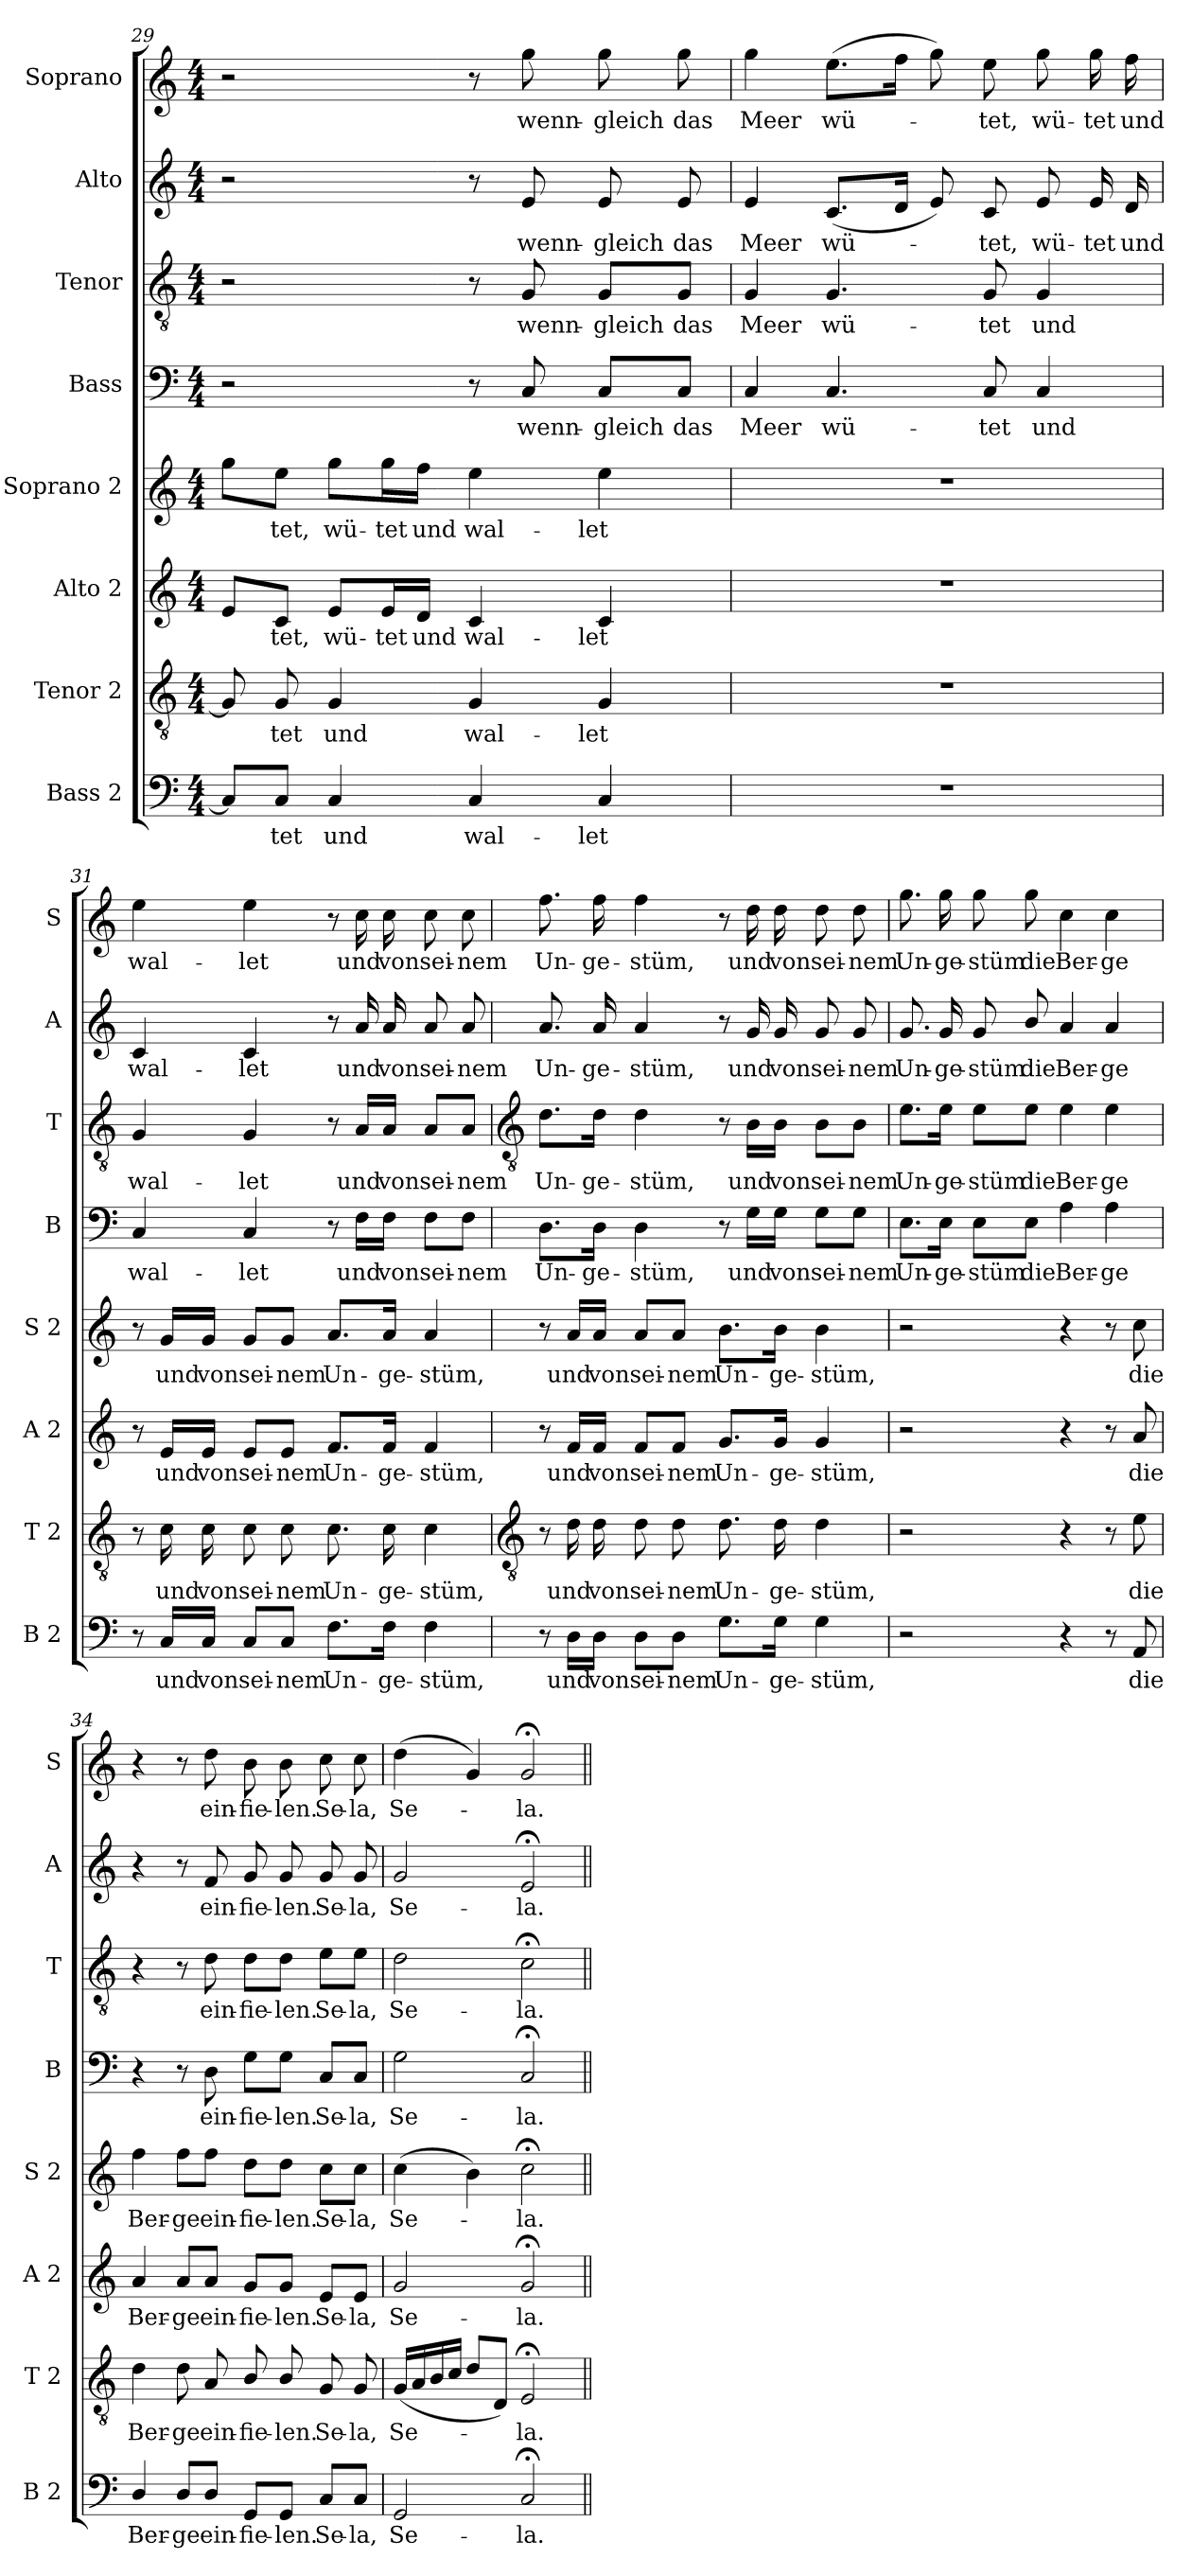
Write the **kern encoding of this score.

**kern	**text	**kern	**text	**kern	**text	**kern	**text	**kern	**text	**kern	**text	**kern	**text	**kern	**text
*part8	*part8	*part7	*part7	*part6	*part6	*part5	*part5	*part4	*part4	*part3	*part3	*part2	*part2	*part1	*part1
*staff8	*staff8	*staff7	*staff7	*staff6	*staff6	*staff5	*staff5	*staff4	*staff4	*staff3	*staff3	*staff2	*staff2	*staff1	*staff1
*I"Bass 2	*	*I"Tenor 2	*	*I"Alto 2	*	*I"Soprano 2	*	*I"Bass	*	*I"Tenor	*	*I"Alto	*	*I"Soprano	*
*I'B 2	*	*I'T 2	*	*I'A 2	*	*I'S 2	*	*I'B	*	*I'T	*	*I'A	*	*I'S	*
!!LO:LB:g=z
*clefF4	*	*clefGv2	*	*clefG2	*	*clefG2	*	*clefF4	*	*clefGv2	*	*clefG2	*	*clefG2	*
*k[]	*	*k[]	*	*k[]	*	*k[]	*	*k[]	*	*k[]	*	*k[]	*	*k[]	*
*C:	*	*C:	*	*C:	*	*C:	*	*C:	*	*C:	*	*C:	*	*C:	*
*M4/4	*	*M4/4	*	*M4/4	*	*M4/4	*	*M4/4	*	*M4/4	*	*M4/4	*	*M4/4	*
=29	=29	=29	=29	=29	=29	=29	=29	=29	=29	=29	=29	=29	=29	=29	=29
8C/L]	.	8G]	.	8e/L	.	8gg\L	.	2r	.	2r	.	2r	.	2r	.
!	!LO:LY:b	!	!LO:LY:b	!	!LO:LY:b	!	!LO:LY:b	!	!	!	!	!	!	!	!
8C/J	tet	8G	tet	8c/J	tet,	8ee\J	tet,	.	.	.	.	.	.	.	.
!	!LO:LY:b	!	!LO:LY:b	!	!LO:LY:b	!	!LO:LY:b	!	!	!	!	!	!	!	!
4C	und	4G	und	8e/L	wü-	8gg\L	wü-	.	.	.	.	.	.	.	.
!	!	!	!	!	!LO:LY:b	!	!LO:LY:b	!	!	!	!	!	!	!	!
.	.	.	.	16e/L	-tet	16gg\L	-tet	.	.	.	.	.	.	.	.
!	!	!	!	!	!LO:LY:b	!	!LO:LY:b	!	!	!	!	!	!	!	!
.	.	.	.	16d/JJ	und	16ff\JJ	und	.	.	.	.	.	.	.	.
!	!LO:LY:b	!	!LO:LY:b	!	!LO:LY:b	!	!LO:LY:b	!	!	!	!	!	!	!	!
4C	wal-	4G	wal-	4c	wal-	4ee	wal-	8r	.	8r	.	8r	.	8r	.
!	!	!	!	!	!	!	!	!	!LO:LY:b	!	!LO:LY:b	!	!LO:LY:b	!	!LO:LY:b
.	.	.	.	.	.	.	.	8C	wenn-	8G	wenn-	8e	wenn-	8gg	wenn-
!	!LO:LY:b	!	!LO:LY:b	!	!LO:LY:b	!	!LO:LY:b	!	!LO:LY:b	!	!LO:LY:b	!	!LO:LY:b	!	!LO:LY:b
4C	-let	4G	-let	4c	-let	4ee	-let	8C/L	-gleich	8G/L	-gleich	8e	-gleich	8gg	-gleich
!	!	!	!	!	!	!	!	!	!LO:LY:b	!	!LO:LY:b	!	!LO:LY:b	!	!LO:LY:b
.	.	.	.	.	.	.	.	8C/J	das	8G/J	das	8e	das	8gg	das
=30	=30	=30	=30	=30	=30	=30	=30	=30	=30	=30	=30	=30	=30	=30	=30
!	!	!	!	!	!	!	!	!	!LO:LY:b	!	!LO:LY:b	!	!LO:LY:b	!	!LO:LY:b
1r	.	1r	.	1r	.	1r	.	4C	Meer	4G	Meer	4e	Meer	4gg	Meer
!	!	!	!	!	!	!	!	!	!LO:LY:b	!	!LO:LY:b	!	!LO:LY:b	!	!LO:LY:b
.	.	.	.	.	.	.	.	4.C	wü-	4.G	wü-	(<8.cL	wü-	(>8.eeL	wü-
.	.	.	.	.	.	.	.	.	.	.	.	16dJ	.	16ffJ	.
.	.	.	.	.	.	.	.	.	.	.	.	8e)	.	8gg)	.
!	!	!	!	!	!	!	!	!	!LO:LY:b	!	!LO:LY:b	!	!LO:LY:b	!	!LO:LY:b
.	.	.	.	.	.	.	.	8C	-tet	8G	-tet	8c	tet,	8ee	tet,
!	!	!	!	!	!	!	!	!	!LO:LY:b	!	!LO:LY:b	!	!LO:LY:b	!	!LO:LY:b
.	.	.	.	.	.	.	.	4C	und	4G	und	8e	wü-	8gg	wü-
!	!	!	!	!	!	!	!	!	!	!	!	!	!LO:LY:b	!	!LO:LY:b
.	.	.	.	.	.	.	.	.	.	.	.	16e	-tet	16gg	-tet
!	!	!	!	!	!	!	!	!	!	!	!	!	!LO:LY:b	!	!LO:LY:b
.	.	.	.	.	.	.	.	.	.	.	.	16d	und	16ff	und
=31	=31	=31	=31	=31	=31	=31	=31	=31	=31	=31	=31	=31	=31	=31	=31
!	!	!	!	!	!	!	!	!	!LO:LY:b	!	!LO:LY:b	!	!LO:LY:b	!	!LO:LY:b
8r	.	8r	.	8r	.	8r	.	4C	wal-	4G	wal-	4c	wal-	4ee	wal-
!	!LO:LY:b	!	!LO:LY:b	!	!LO:LY:b	!	!LO:LY:b	!	!	!	!	!	!	!	!
16C/LL	und	16c	und	16e/LL	und	16g/LL	und	.	.	.	.	.	.	.	.
!	!LO:LY:b	!	!LO:LY:b	!	!LO:LY:b	!	!LO:LY:b	!	!	!	!	!	!	!	!
16C/JJ	von	16c	von	16e/JJ	von	16g/JJ	von	.	.	.	.	.	.	.	.
!	!LO:LY:b	!	!LO:LY:b	!	!LO:LY:b	!	!LO:LY:b	!	!LO:LY:b	!	!LO:LY:b	!	!LO:LY:b	!	!LO:LY:b
8C/L	sei-	8c	sei-	8e/L	sei-	8g/L	sei-	4C	-let	4G	-let	4c	-let	4ee	-let
!	!LO:LY:b	!	!LO:LY:b	!	!LO:LY:b	!	!LO:LY:b	!	!	!	!	!	!	!	!
8C/J	-nem	8c	-nem	8e/J	-nem	8g/J	-nem	.	.	.	.	.	.	.	.
!	!LO:LY:b	!	!LO:LY:b	!	!LO:LY:b	!	!LO:LY:b	!	!	!	!	!	!	!	!
8.F\L	Un-	8.c	Un-	8.f/L	Un-	8.a/L	Un-	8r	.	8r	.	8r	.	8r	.
!	!	!	!	!	!	!	!	!	!LO:LY:b	!	!LO:LY:b	!	!LO:LY:b	!	!LO:LY:b
.	.	.	.	.	.	.	.	16F\LL	und	16A/LL	und	16a	und	16cc	und
!	!LO:LY:b	!	!LO:LY:b	!	!LO:LY:b	!	!LO:LY:b	!	!LO:LY:b	!	!LO:LY:b	!	!LO:LY:b	!	!LO:LY:b
16F\Jk	-ge-	16c	-ge-	16f/Jk	-ge-	16a/Jk	-ge-	16F\JJ	von	16A/JJ	von	16a	von	16cc	von
!	!LO:LY:b	!	!LO:LY:b	!	!LO:LY:b	!	!LO:LY:b	!	!LO:LY:b	!	!LO:LY:b	!	!LO:LY:b	!	!LO:LY:b
4F	-stüm,	4c	-stüm,	4f	-stüm,	4a	-stüm,	8F\L	sei-	8A/L	sei-	8a	sei-	8cc	sei-
!	!	!	!	!	!	!	!	!	!LO:LY:b	!	!LO:LY:b	!	!LO:LY:b	!	!LO:LY:b
.	.	.	.	.	.	.	.	8F\J	-nem	8A/J	-nem	8a	-nem	8cc	-nem
!!LO:LB:g=z
=32	=32	=32	=32	=32	=32	=32	=32	=32	=32	=32	=32	=32	=32	=32	=32
*	*	*clefGv2	*	*	*	*	*	*	*	*clefGv2	*	*	*	*	*
!	!	!	!	!	!	!	!	!	!LO:LY:b	!	!LO:LY:b	!	!LO:LY:b	!	!LO:LY:b
8r	.	8r	.	8r	.	8r	.	8.D\L	Un-	8.d\L	Un-	8.a	Un-	8.ff	Un-
!	!LO:LY:b	!	!LO:LY:b	!	!LO:LY:b	!	!LO:LY:b	!	!	!	!	!	!	!	!
16D\LL	und	16d	und	16f/LL	und	16a/LL	und	.	.	.	.	.	.	.	.
!	!LO:LY:b	!	!LO:LY:b	!	!LO:LY:b	!	!LO:LY:b	!	!LO:LY:b	!	!LO:LY:b	!	!LO:LY:b	!	!LO:LY:b
16D\JJ	von	16d	von	16f/JJ	von	16a/JJ	von	16D\Jk	-ge-	16d\Jk	-ge-	16a	-ge-	16ff	-ge-
!	!LO:LY:b	!	!LO:LY:b	!	!LO:LY:b	!	!LO:LY:b	!	!LO:LY:b	!	!LO:LY:b	!	!LO:LY:b	!	!LO:LY:b
8D\L	sei-	8d	sei-	8f/L	sei-	8a/L	sei-	4D	-stüm,	4d	-stüm,	4a	-stüm,	4ff	-stüm,
!	!LO:LY:b	!	!LO:LY:b	!	!LO:LY:b	!	!LO:LY:b	!	!	!	!	!	!	!	!
8D\J	-nem	8d	-nem	8f/J	-nem	8a/J	-nem	.	.	.	.	.	.	.	.
!	!LO:LY:b	!	!LO:LY:b	!	!LO:LY:b	!	!LO:LY:b	!	!	!	!	!	!	!	!
8.G\L	Un-	8.d	Un-	8.g/L	Un-	8.b\L	Un-	8r	.	8r	.	8r	.	8r	.
!	!	!	!	!	!	!	!	!	!LO:LY:b	!	!LO:LY:b	!	!LO:LY:b	!	!LO:LY:b
.	.	.	.	.	.	.	.	16G\LL	und	16B\LL	und	16g	und	16dd	und
!	!LO:LY:b	!	!LO:LY:b	!	!LO:LY:b	!	!LO:LY:b	!	!LO:LY:b	!	!LO:LY:b	!	!LO:LY:b	!	!LO:LY:b
16G\Jk	-ge-	16d	-ge-	16g/Jk	-ge-	16b\Jk	-ge-	16G\JJ	von	16B\JJ	von	16g	von	16dd	von
!	!LO:LY:b	!	!LO:LY:b	!	!LO:LY:b	!	!LO:LY:b	!	!LO:LY:b	!	!LO:LY:b	!	!LO:LY:b	!	!LO:LY:b
4G	-stüm,	4d	-stüm,	4g	-stüm,	4b	-stüm,	8G\L	sei-	8B\L	sei-	8g	sei-	8dd	sei-
!	!	!	!	!	!	!	!	!	!LO:LY:b	!	!LO:LY:b	!	!LO:LY:b	!	!LO:LY:b
.	.	.	.	.	.	.	.	8G\J	-nem	8B\J	-nem	8g	-nem	8dd	-nem
=33	=33	=33	=33	=33	=33	=33	=33	=33	=33	=33	=33	=33	=33	=33	=33
!	!	!	!	!	!	!	!	!	!LO:LY:b	!	!LO:LY:b	!	!LO:LY:b	!	!LO:LY:b
2r	.	2r	.	2r	.	2r	.	8.E\L	Un-	8.e\L	Un-	8.g	Un-	8.gg	Un-
!	!	!	!	!	!	!	!	!	!LO:LY:b	!	!LO:LY:b	!	!LO:LY:b	!	!LO:LY:b
.	.	.	.	.	.	.	.	16E\Jk	-ge-	16e\Jk	-ge-	16g	-ge-	16gg	-ge-
!	!	!	!	!	!	!	!	!	!LO:LY:b	!	!LO:LY:b	!	!LO:LY:b	!	!LO:LY:b
.	.	.	.	.	.	.	.	8E\L	-stüm	8e\L	-stüm	8g	-stüm	8gg	-stüm
!	!	!	!	!	!	!	!	!	!LO:LY:b	!	!LO:LY:b	!	!LO:LY:b	!	!LO:LY:b
.	.	.	.	.	.	.	.	8E\J	die	8e\J	die	8b/	die	8gg	die
!	!	!	!	!	!	!	!	!	!LO:LY:b	!	!LO:LY:b	!	!LO:LY:b	!	!LO:LY:b
4r	.	4r	.	4r	.	4r	.	4A	Ber-	4e	Ber-	4a	Ber-	4cc	Ber-
!	!	!	!	!	!	!	!	!	!LO:LY:b	!	!LO:LY:b	!	!LO:LY:b	!	!LO:LY:b
8r	.	8r	.	8r	.	8r	.	4A	-ge	4e	-ge	4a	-ge	4cc	-ge
!	!LO:LY:b	!	!LO:LY:b	!	!LO:LY:b	!	!LO:LY:b	!	!	!	!	!	!	!	!
8AA	die	8e	die	8a	die	8cc	die	.	.	.	.	.	.	.	.
=34	=34	=34	=34	=34	=34	=34	=34	=34	=34	=34	=34	=34	=34	=34	=34
!	!LO:LY:b	!	!LO:LY:b	!	!LO:LY:b	!	!LO:LY:b	!	!	!	!	!	!	!	!
4D/	Ber-	4d	Ber-	4a	Ber-	4ff	Ber-	4r	.	4r	.	4r	.	4r	.
!	!LO:LY:b	!	!LO:LY:b	!	!LO:LY:b	!	!LO:LY:b	!	!	!	!	!	!	!	!
8D/L	-ge	8d	-ge	8a/L	-ge	8ff\L	-ge	8r	.	8r	.	8r	.	8r	.
!	!LO:LY:b	!	!LO:LY:b	!	!LO:LY:b	!	!LO:LY:b	!	!LO:LY:b	!	!LO:LY:b	!	!LO:LY:b	!	!LO:LY:b
8D/J	ein-	8A	ein-	8a/J	ein-	8ff\J	ein-	8D	ein-	8d	ein-	8f	ein-	8dd	ein-
!	!LO:LY:b	!	!LO:LY:b	!	!LO:LY:b	!	!LO:LY:b	!	!LO:LY:b	!	!LO:LY:b	!	!LO:LY:b	!	!LO:LY:b
8GG/L	-fie-	8B/	-fie-	8g/L	-fie-	8dd\L	-fie-	8G\L	-fie-	8d\L	-fie-	8g	-fie-	8b	-fie-
!	!LO:LY:b	!	!LO:LY:b	!	!LO:LY:b	!	!LO:LY:b	!	!LO:LY:b	!	!LO:LY:b	!	!LO:LY:b	!	!LO:LY:b
8GG/J	-len.	8B/	-len.	8g/J	-len.	8dd\J	-len.	8G\J	-len.	8d\J	-len.	8g	-len.	8b	-len.
!	!LO:LY:b	!	!LO:LY:b	!	!LO:LY:b	!	!LO:LY:b	!	!LO:LY:b	!	!LO:LY:b	!	!LO:LY:b	!	!LO:LY:b
8C/L	Se-	8G	Se-	8e/L	Se-	8cc\L	Se-	8C/L	Se-	8e\L	Se-	8g	Se-	8cc	Se-
!	!LO:LY:b	!	!LO:LY:b	!	!LO:LY:b	!	!LO:LY:b	!	!LO:LY:b	!	!LO:LY:b	!	!LO:LY:b	!	!LO:LY:b
8C/J	-la,	8G	-la,	8e/J	-la,	8cc\J	-la,	8C/J	-la,	8e\J	-la,	8g	-la,	8cc	-la,
=35	=35	=35	=35	=35	=35	=35	=35	=35	=35	=35	=35	=35	=35	=35	=35
!	!LO:LY:b	!	!LO:LY:b	!	!LO:LY:b	!	!LO:LY:b	!	!LO:LY:b	!	!LO:LY:b	!	!LO:LY:b	!	!LO:LY:b
2GG	Se-	(<16GLL	Se-	2g	Se-	(>4cc	Se-	2G	Se-	2d	Se-	2g	Se-	(<4dd	Se-
.	.	16A	.	.	.	.	.	.	.	.	.	.	.	.	.
.	.	16B	.	.	.	.	.	.	.	.	.	.	.	.	.
.	.	16cJJ	.	.	.	.	.	.	.	.	.	.	.	.	.
.	.	8dL	.	.	.	4b)	.	.	.	.	.	.	.	4g)	.
.	.	8DJ)	.	.	.	.	.	.	.	.	.	.	.	.	.
!	!LO:LY:b	!	!LO:LY:b	!	!LO:LY:b	!	!LO:LY:b	!	!LO:LY:b	!	!LO:LY:b	!	!LO:LY:b	!	!LO:LY:b
2C;<	-la.	2E;<	la.	2g;<	-la.	2cc;<	la.	2C;<	-la.	2c;<	-la.	2e;<	-la.	2g;<	la.
=||	=||	=||	=||	=||	=||	=||	=||	=||	=||	=||	=||	=||	=||	=||	=||
*-	*-	*-	*-	*-	*-	*-	*-	*-	*-	*-	*-	*-	*-	*-	*-
